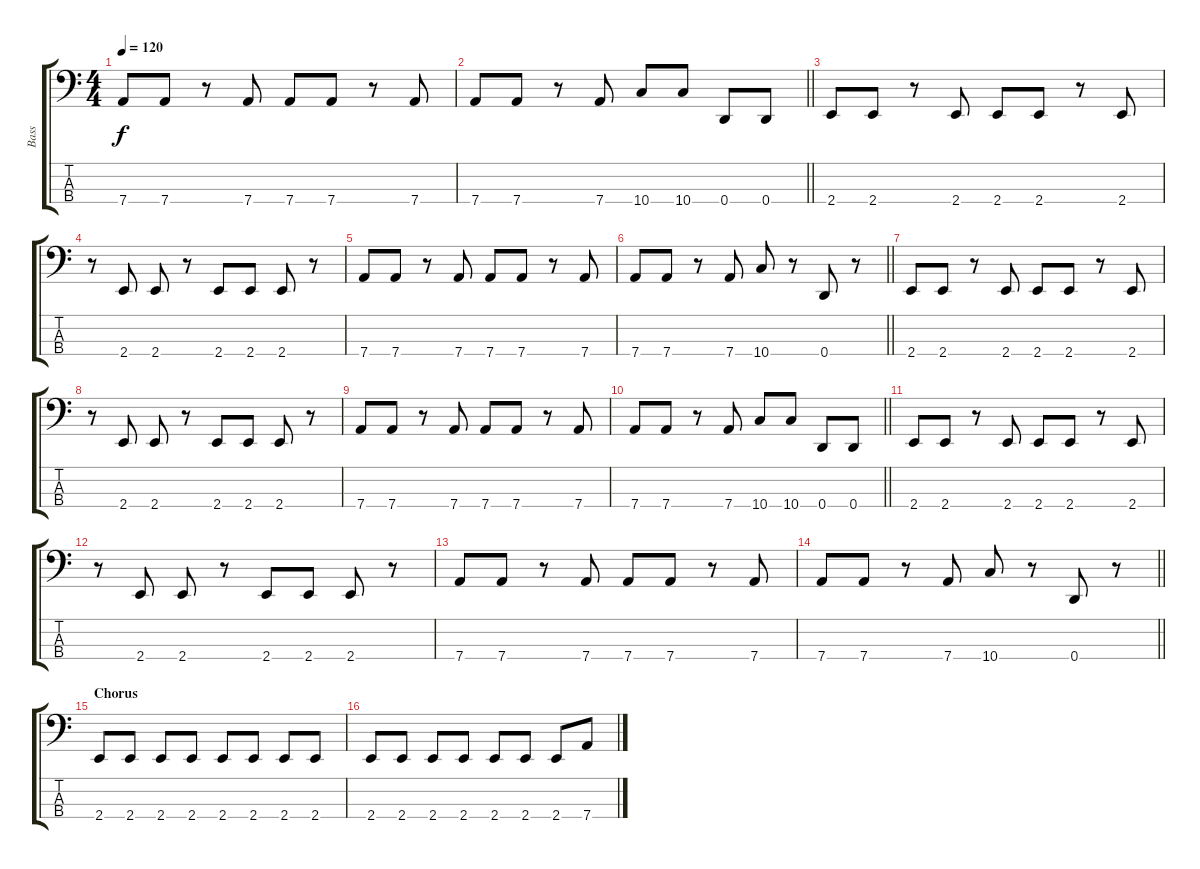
\track ("Bass" "Bass") {instrument slapbass1}
\staff {score tabs}
\tuning (G2 D2 A1 D1) {hide}
\ts (4 4)
\tempo 120
\clef f4
\ks c
7.4.8{dy f} 7.4.8 r.8 7.4.8 7.4.8 7.4.8 r.8 7.4.8 |
\barLineRight lightlight
7.4.8 7.4.8 r.8 7.4.8 10.4.8 10.4.8 0.4.8 0.4.8 |
2.4.8 2.4.8 r.8 2.4.8 2.4.8 2.4.8 r.8 2.4.8 |
r.8 2.4.8 2.4.8 r.8 2.4.8 2.4.8 2.4.8 r.8 |
7.4.8 7.4.8 r.8 7.4.8 7.4.8 7.4.8 r.8 7.4.8 |
\barLineRight lightlight
7.4.8 7.4.8 r.8 7.4.8 10.4.8 r.8 0.4.8 r.8 |
2.4.8 2.4.8 r.8 2.4.8 2.4.8 2.4.8 r.8 2.4.8 |
r.8 2.4.8 2.4.8 r.8 2.4.8 2.4.8 2.4.8 r.8 |
7.4.8 7.4.8 r.8 7.4.8 7.4.8 7.4.8 r.8 7.4.8 |
\barLineRight lightlight
7.4.8 7.4.8 r.8 7.4.8 10.4.8 10.4.8 0.4.8 0.4.8 |
2.4.8 2.4.8 r.8 2.4.8 2.4.8 2.4.8 r.8 2.4.8 |
r.8 2.4.8 2.4.8 r.8 2.4.8 2.4.8 2.4.8 r.8 |
7.4.8 7.4.8 r.8 7.4.8 7.4.8 7.4.8 r.8 7.4.8 |
\barLineRight lightlight
7.4.8 7.4.8 r.8 7.4.8 10.4.8 r.8 0.4.8 r.8 |
\section ("" "Chorus")
2.4.8 2.4.8 2.4.8 2.4.8 2.4.8 2.4.8 2.4.8 2.4.8 |
2.4.8 2.4.8 2.4.8 2.4.8 2.4.8 2.4.8 2.4.8 7.4.8
